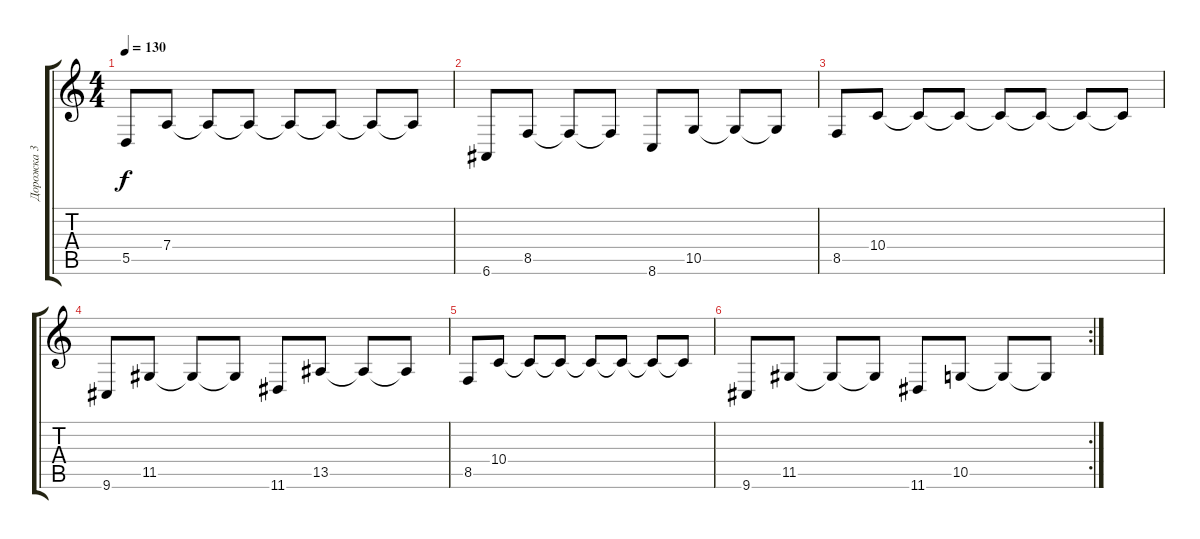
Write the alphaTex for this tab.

\track ("Дорожка 3" "Дорожка 3") {instrument lead1square}
\staff {score tabs}
\tuning (E4 B3 G3 D3 A2 E2) {hide}
\ts (4 4)
\tempo 130
\clef g2
\ks c
5.5.8{dy f} 7.4.8 7.4{t}.8 7.4{t}.8 7.4{t}.8 7.4{t}.8 7.4{t}.8 7.4{t}.8 |
6.6.8 8.5.8 8.5{t}.8 8.5{t}.8 8.6.8 10.5.8 10.5{t}.8 10.5{t}.8 |
8.5.8 10.4.8 10.4{t}.8 10.4{t}.8 10.4{t}.8 10.4{t}.8 10.4{t}.8 10.4{t}.8 |
9.6.8 11.5.8 11.5{t}.8 11.5{t}.8 11.6.8 13.5.8 13.5{t}.8 13.5{t}.8 |
8.5.8 10.4.8 10.4{t}.8 10.4{t}.8 10.4{t}.8 10.4{t}.8 10.4{t}.8 10.4{t}.8 |
\rc 2
9.6.8 11.5.8 11.5{t}.8 11.5{t}.8 11.6.8 10.5.8 10.5{t}.8 10.5{t}.8
